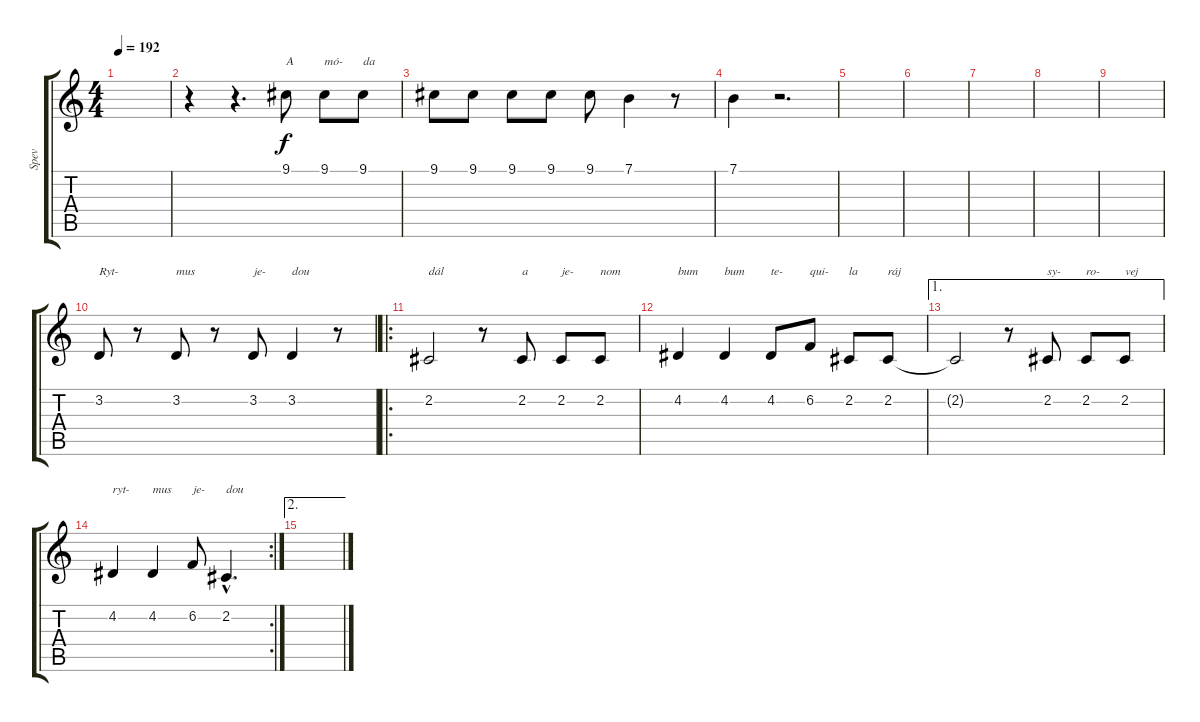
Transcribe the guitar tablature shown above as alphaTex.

\track ("Spev" "Spev") {instrument trombone}
\staff {score tabs}
\tuning (E4 B3 G3 D3 A2 E2) {hide}
\ts (4 4)
\tempo 192
\clef g2
\ks c
|
r.4{volume 6} r.4{d} 9.1.8{txt "A"} 9.1.8{txt "mó-"} 9.1.8{txt "da"} |
9.1.8 9.1.8 9.1.8 9.1.8 9.1.8 7.1.4 r.8 |
7.1.4 r.2{d} |
|
|
|
|
|
3.2.8{txt "Ryt-" volume 14} r.8 3.2.8{txt "mus"} r.8 3.2.8{txt "je-"} 3.2.4{txt "dou"} r.8 |
\ro
2.2.2{txt "dál"} r.8 2.2.8{txt "a"} 2.2.8{txt "je-"} 2.2.8{txt "nom"} |
4.2.4{txt "bum"} 4.2.4{txt "bum"} 4.2.8{txt "te-"} 6.2.8{txt "qui-"} 2.2.8{txt "la"} 2.2.8{txt "ráj"} |
\ae 1
2.2{t}.2 r.8 2.2.8{txt "sy-"} 2.2.8{txt "ro-"} 2.2.8{txt "vej"} |
\rc 2
4.2.4{txt "ryt-"} 4.2.4{txt "mus"} 6.2.8{txt "je-"} 2.2{hac}.4{d txt "dou"} |
\ae 2
